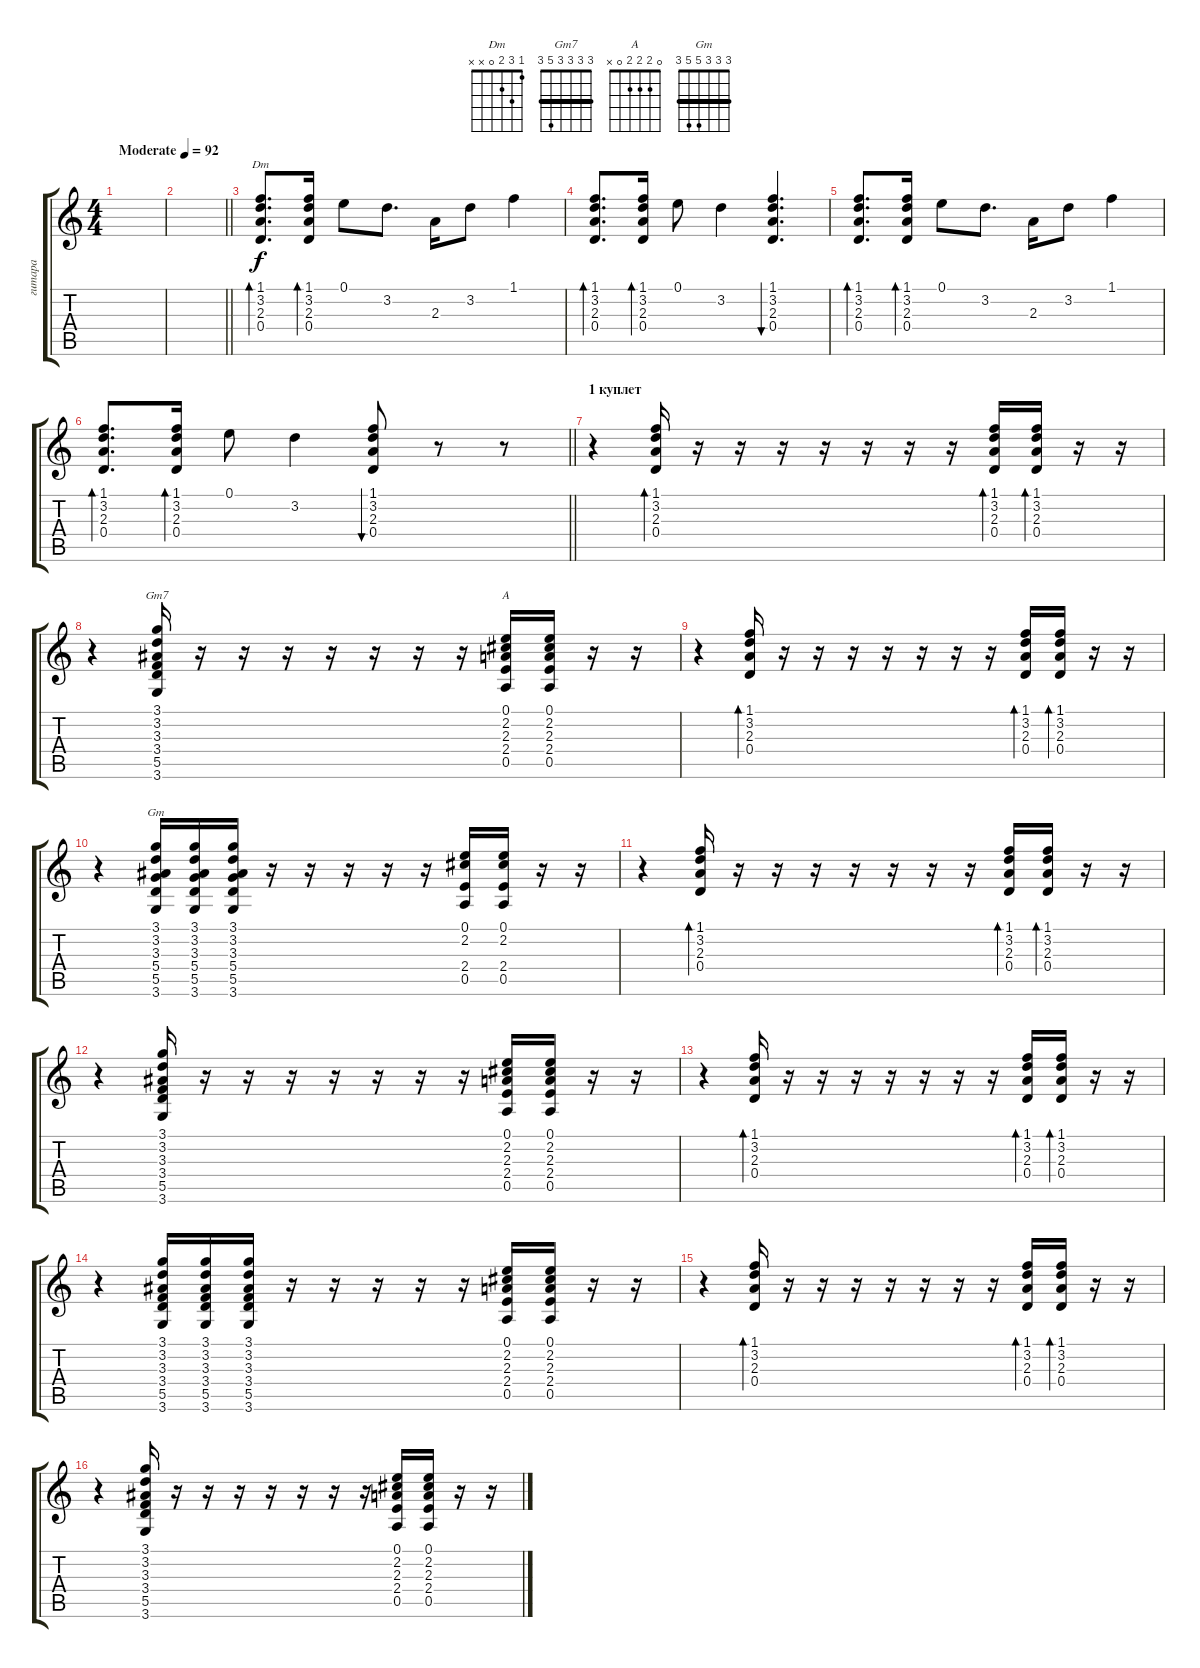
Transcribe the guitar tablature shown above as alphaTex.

\track ("гитара" "гитара") {instrument electricguitarclean}
\staff {score tabs}
\tuning (E4 B3 G3 D3 A2 E2) {hide}
\chord ("Dm" 1 3 2 0 x x)
\chord ("Gm7" 3 3 3 3 5 3) {barre 3}
\chord ("A" 0 2 2 2 0 x)
\chord ("Gm" 3 3 3 5 5 3) {barre 3}
\ts (4 4)
\tempo (92 "Moderate")
\clef g2
\ks c
|
\barLineRight lightlight
|
(1.1 3.2 2.3 0.4).8{d bd 60 ch "Dm"} (1.1 3.2 2.3 0.4).16{bd 60} 0.1.8 3.2.8{d} 2.3.16 3.2.8 1.1.4 |
(1.1 3.2 2.3 0.4).8{d bd 60} (1.1 3.2 2.3 0.4).16{bd 60} 0.1.8 3.2.4 (1.1 3.2 2.3 0.4).4{d bu 60} |
(1.1 3.2 2.3 0.4).8{d bd 60} (1.1 3.2 2.3 0.4).16{bd 60} 0.1.8 3.2.8{d} 2.3.16 3.2.8 1.1.4 |
\barLineRight lightlight
(1.1 3.2 2.3 0.4).8{d bd 60} (1.1 3.2 2.3 0.4).16{bd 60} 0.1.8 3.2.4 (1.1 3.2 2.3 0.4).8{bu 60} r.8 r.8 |
\section ("" "1 куплет")
r.4 (1.1 3.2 2.3 0.4).16{bd 60} r.16 r.16 r.16 r.16 r.16 r.16 r.16 (1.1 3.2 2.3 0.4).16{bd 60} (1.1 3.2 2.3 0.4).16{bd 60} r.16 r.16 |
r.4 (3.1 3.2 3.3 3.4 5.5 3.6).16{ch "Gm7"} r.16 r.16 r.16 r.16 r.16 r.16 r.16 (0.1 2.2 2.3 2.4 0.5).16{ch "A"} (0.1 2.2 2.3 2.4 0.5).16 r.16 r.16 |
r.4 (1.1 3.2 2.3 0.4).16{bd 60} r.16 r.16 r.16 r.16 r.16 r.16 r.16 (1.1 3.2 2.3 0.4).16{bd 60} (1.1 3.2 2.3 0.4).16{bd 60} r.16 r.16 |
r.4 (3.1 3.2 3.3 5.4 5.5 3.6).16{ch "Gm"} (3.1 3.2 3.3 5.4 5.5 3.6).16 (3.1 3.2 3.3 5.4 5.5 3.6).16 r.16 r.16 r.16 r.16 r.16 (0.1 2.2 2.4 0.5).16 (0.1 2.2 2.4 0.5).16 r.16 r.16 |
r.4 (1.1 3.2 2.3 0.4).16{bd 60} r.16 r.16 r.16 r.16 r.16 r.16 r.16 (1.1 3.2 2.3 0.4).16{bd 60} (1.1 3.2 2.3 0.4).16{bd 60} r.16 r.16 |
r.4 (3.1 3.2 3.3 3.4 5.5 3.6).16 r.16 r.16 r.16 r.16 r.16 r.16 r.16 (0.1 2.2 2.3 2.4 0.5).16 (0.1 2.2 2.3 2.4 0.5).16 r.16 r.16 |
r.4 (1.1 3.2 2.3 0.4).16{bd 60} r.16 r.16 r.16 r.16 r.16 r.16 r.16 (1.1 3.2 2.3 0.4).16{bd 60} (1.1 3.2 2.3 0.4).16{bd 60} r.16 r.16 |
r.4 (3.1 3.2 3.3 3.4 5.5 3.6).16 (3.1 3.2 3.3 3.4 5.5 3.6).16 (3.1 3.2 3.3 3.4 5.5 3.6).16 r.16 r.16 r.16 r.16 r.16 (0.1 2.2 2.3 2.4 0.5).16 (0.1 2.2 2.3 2.4 0.5).16 r.16 r.16 |
r.4 (1.1 3.2 2.3 0.4).16{bd 60} r.16 r.16 r.16 r.16 r.16 r.16 r.16 (1.1 3.2 2.3 0.4).16{bd 60} (1.1 3.2 2.3 0.4).16{bd 60} r.16 r.16 |
r.4 (3.1 3.2 3.3 3.4 5.5 3.6).16 r.16 r.16 r.16 r.16 r.16 r.16 r.16 (0.1 2.2 2.3 2.4 0.5).16 (0.1 2.2 2.3 2.4 0.5).16 r.16 r.16
